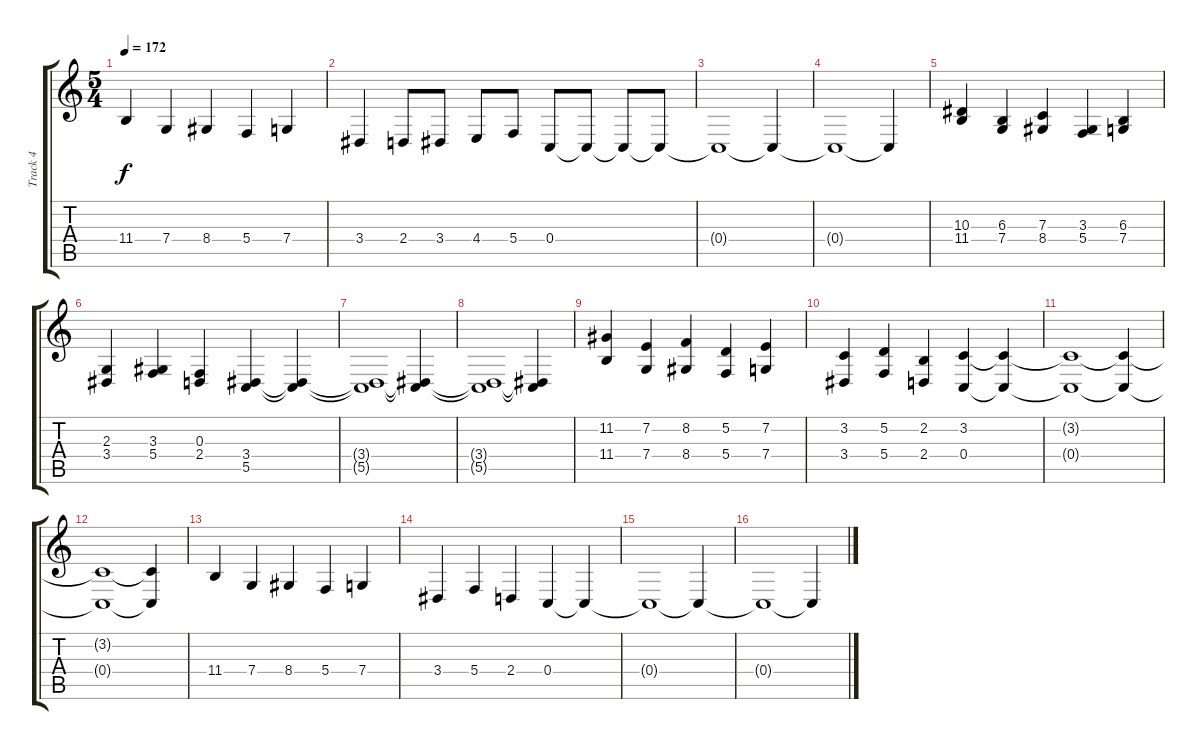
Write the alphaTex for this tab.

\track ("Track 4" "Track 4") {instrument lead2sawtooth}
\staff {score tabs}
\tuning (D4 A3 F3 C3 G2 C2) {hide}
\ts (5 4)
\tempo 172
\clef g2
\ks c
11.4.4{dy f} 7.4.4 8.4.4 5.4.4 7.4.4 |
3.4.4 2.4.8 3.4.8 4.4.8 5.4.8 0.4.8 0.4{t}.8 0.4{t}.8 0.4{t}.8 |
0.4{t}.1 0.4{t}.4 |
0.4{t}.1 0.4{t}.4 |
(10.3 11.4).4 (6.3 7.4).4 (7.3 8.4).4 (3.3 5.4).4 (6.3 7.4).4 |
(2.3 3.4).4 (3.3 5.4).4 (0.3 2.4).4 (3.4 5.5).4 (3.4{t} 5.5{t}).4 |
(3.4{t} 5.5{t}).1 (3.4{t} 5.5{t}).4 |
(3.4{t} 5.5{t}).1 (3.4{t} 5.5{t}).4 |
(11.2 11.4).4 (7.2 7.4).4 (8.2 8.4).4 (5.2 5.4).4 (7.2 7.4).4 |
(3.2 3.4).4 (5.2 5.4).4 (2.2 2.4).4 (3.2 0.4).4 (3.2{t} 0.4{t}).4 |
(3.2{t} 0.4{t}).1 (3.2{t} 0.4{t}).4{volume 9} |
(3.2{t} 0.4{t}).1 (3.2{t} 0.4{t}).4 |
11.4.4{volume 16 balance 5} 7.4.4 8.4.4 5.4.4 7.4.4 |
3.4.4 5.4.4 2.4.4 0.4.4 0.4{t}.4 |
0.4{t}.1 0.4{t}.4 |
0.4{t}.1 0.4{t}.4
